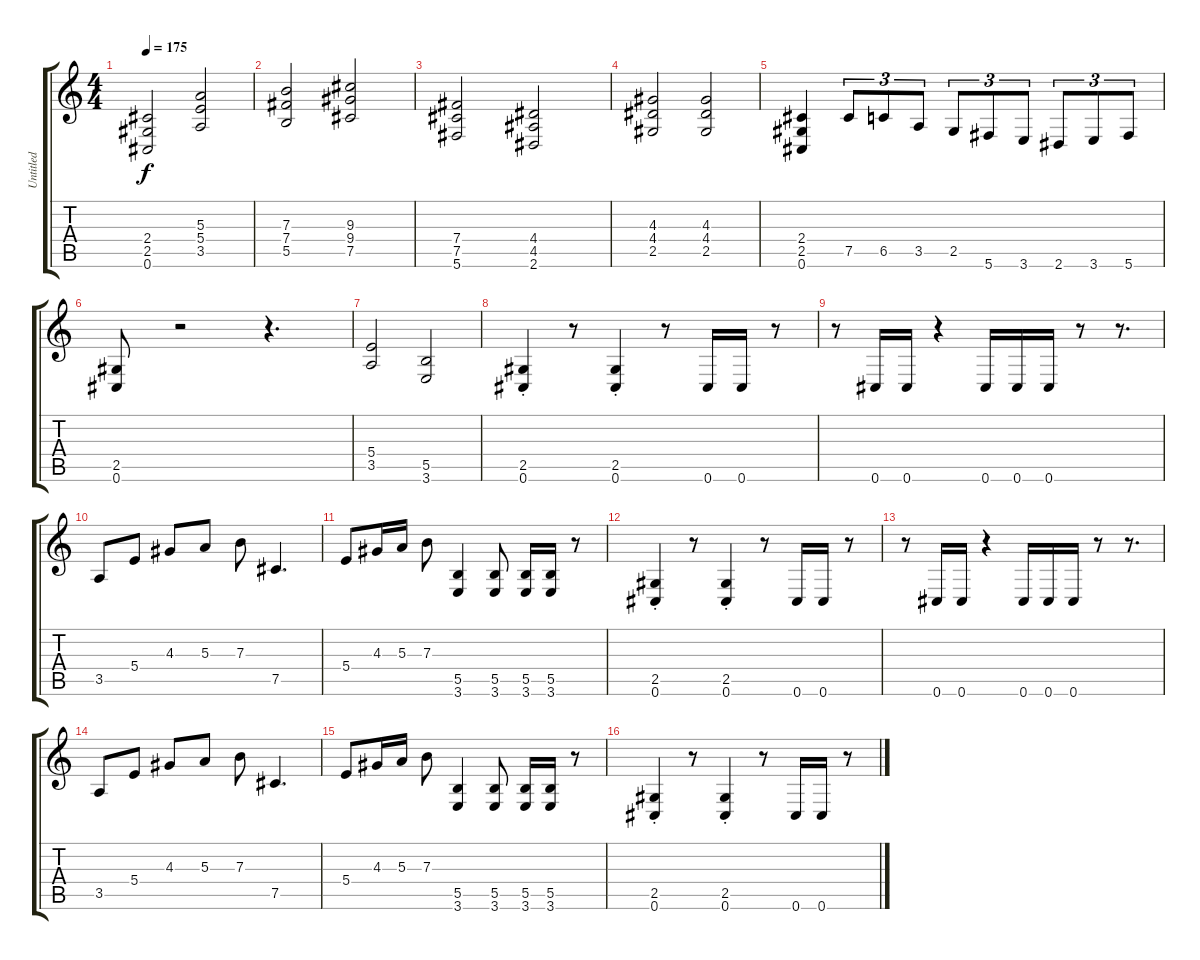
\track ("Untitled" "Untitled") {instrument distortionguitar}
\staff {score tabs}
\tuning (Db4 Ab3 E3 B2 Gb2 Db2) {hide}
\ts (4 4)
\tempo 175
\clef g2
\ks c
(2.4 2.5 0.6).2{dy f instrument distortionguitar} (5.3 5.4 3.5).2 |
(7.3 7.4 5.5).2 (9.3 9.4 7.5).2 |
(7.4 7.5 5.6).2 (4.4 4.5 2.6).2 |
(4.3 4.4 2.5).2 (4.3 4.4 2.5).2 |
(2.4 2.5 0.6).4 7.5.8{tu (3 2)} 6.5.8{tu (3 2)} 3.5.8{tu (3 2)} 2.5.8{tu (3 2)} 5.6.8{tu (3 2)} 3.6.8{tu (3 2)} 2.6.8{tu (3 2)} 3.6.8{tu (3 2)} 5.6.8{tu (3 2)} |
(2.5 0.6).8 r.2 r.4{d} |
(5.4 3.5).2 (5.5 3.6).2 |
(2.5{st} 0.6{st}).4 r.8 (2.5{st} 0.6{st}).4 r.8 0.6.16 0.6.16 r.8 |
r.8 0.6.16 0.6.16 r.4 0.6.16 0.6.16 0.6.16 r.8 r.8{d} |
3.5.8 5.4.8 4.3.8 5.3.8 7.3.8 7.5.4{d} |
5.4.8 4.3.16 5.3.16 7.3.8 (5.5 3.6).4 (5.5 3.6).8 (5.5 3.6).16 (5.5 3.6).16 r.8 |
(2.5{st} 0.6{st}).4 r.8 (2.5{st} 0.6{st}).4 r.8 0.6.16 0.6.16 r.8 |
r.8 0.6.16 0.6.16 r.4 0.6.16 0.6.16 0.6.16 r.8 r.8{d} |
3.5.8 5.4.8 4.3.8 5.3.8 7.3.8 7.5.4{d} |
5.4.8 4.3.16 5.3.16 7.3.8 (5.5 3.6).4 (5.5 3.6).8 (5.5 3.6).16 (5.5 3.6).16 r.8 |
(2.5{st} 0.6{st}).4 r.8 (2.5{st} 0.6{st}).4 r.8 0.6.16 0.6.16 r.8
